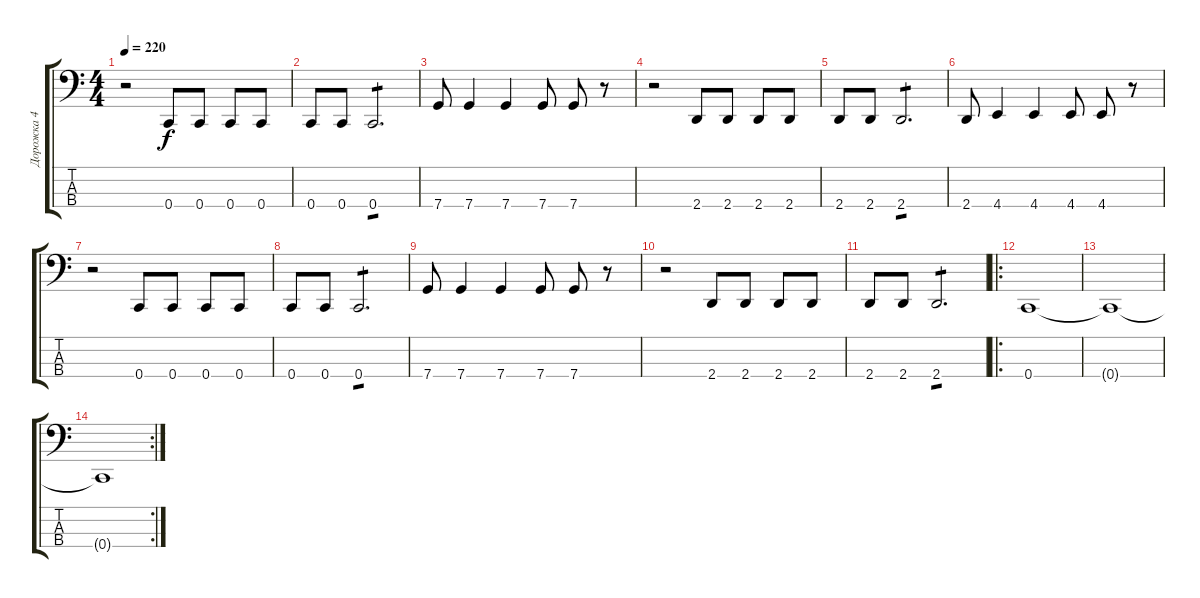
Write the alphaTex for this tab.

\track ("Дорожка 4" "Дорожка 4") {instrument electricbasspick}
\staff {score tabs}
\tuning (F2 C2 G1 C1) {hide}
\ts (4 4)
\tempo 220
\clef f4
\ks c
r.2{dy f} 0.4.8 0.4.8 0.4.8 0.4.8 |
0.4.8 0.4.8 0.4.2{d tp 1} |
7.4.8 7.4.4 7.4.4 7.4.8 7.4.8 r.8 |
r.2 2.4.8 2.4.8 2.4.8 2.4.8 |
2.4.8 2.4.8 2.4.2{d tp 1} |
2.4.8 4.4.4 4.4.4 4.4.8 4.4.8 r.8 |
r.2 0.4.8 0.4.8 0.4.8 0.4.8 |
0.4.8 0.4.8 0.4.2{d tp 1} |
7.4.8 7.4.4 7.4.4 7.4.8 7.4.8 r.8 |
r.2 2.4.8 2.4.8 2.4.8 2.4.8 |
2.4.8 2.4.8 2.4.2{d tp 1} |
\ro
0.4.1 |
0.4{t}.1 |
\rc 2
0.4{t}.1
